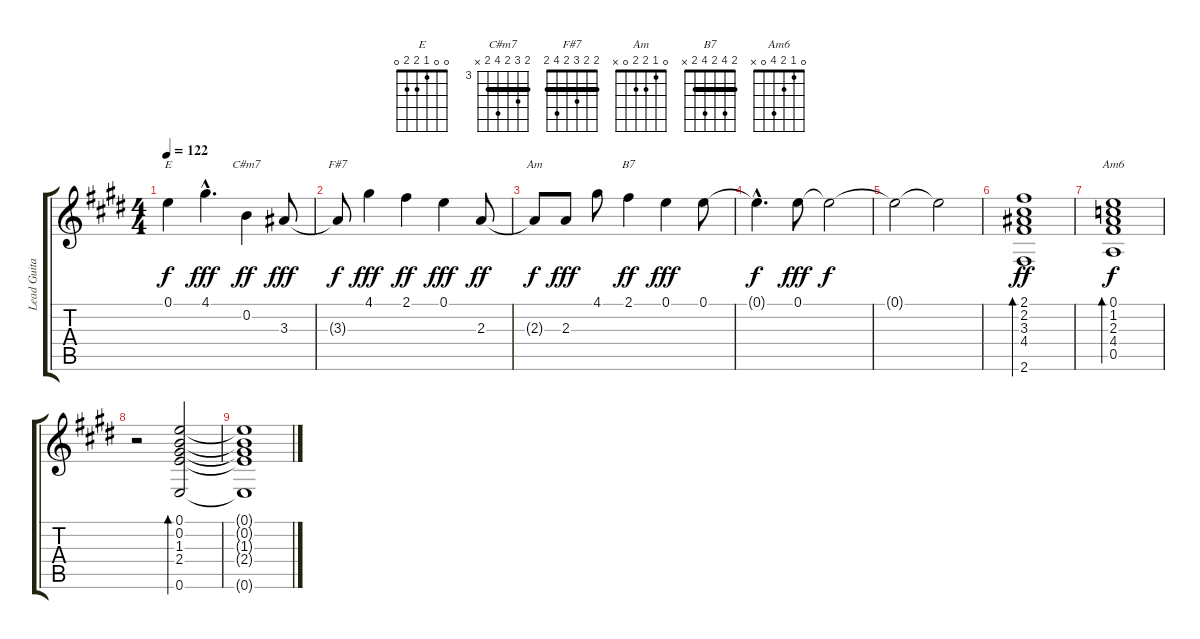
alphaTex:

\track ("Lead Guitar" "Lead Guita") {instrument acousticguitarnylon}
\staff {score tabs}
\tuning (E4 B3 G3 D3 A2 E2) {hide}
\chord ("E" 0 0 1 2 2 0)
\chord ("C#m7" 4 5 4 6 4 x) {firstfret 3 barre 4}
\chord ("F#7" 2 2 3 2 4 2) {barre 2}
\chord ("Am" 0 1 2 2 0 x)
\chord ("B7" 2 4 2 4 2 x) {barre 2}
\chord ("Am6" 0 1 2 4 0 x)
\ts (4 4)
\tempo 122
\clef g2
\ks e
0.1{t}.4{ch "E" dy f} 4.1{hac}.4{d dy fff} 0.2.4{ch "C#m7" dy ff} 3.3.8{dy fff} |
3.3{t}.8{ch "F#7" dy f} 4.1.4{dy fff} 2.1.4{dy ff} 0.1.4{dy fff} 2.3.8{dy ff} |
2.3{t}.8{ch "Am" dy f} 2.3.8{dy fff} 4.1.8 2.1.4{ch "B7" dy ff} 0.1.4{dy fff} 0.1.8 |
0.1{hac t}.4{d dy f} 0.1.8{dy fff} 0.1{t}.2{dy f} |
0.1{t}.2 0.1{t}.2 |
(2.1 2.2 3.3 4.4 2.6).1{bd 60 dy ff} |
(0.1 1.2 2.3 4.4 0.5).1{bd 240 ch "Am6" dy f} |
r.2 (0.1 0.2 1.3 2.4 0.6).2{bd 480} |
(0.1{t} 0.2{t} 1.3{t} 2.4{t} 0.6{t}).1
